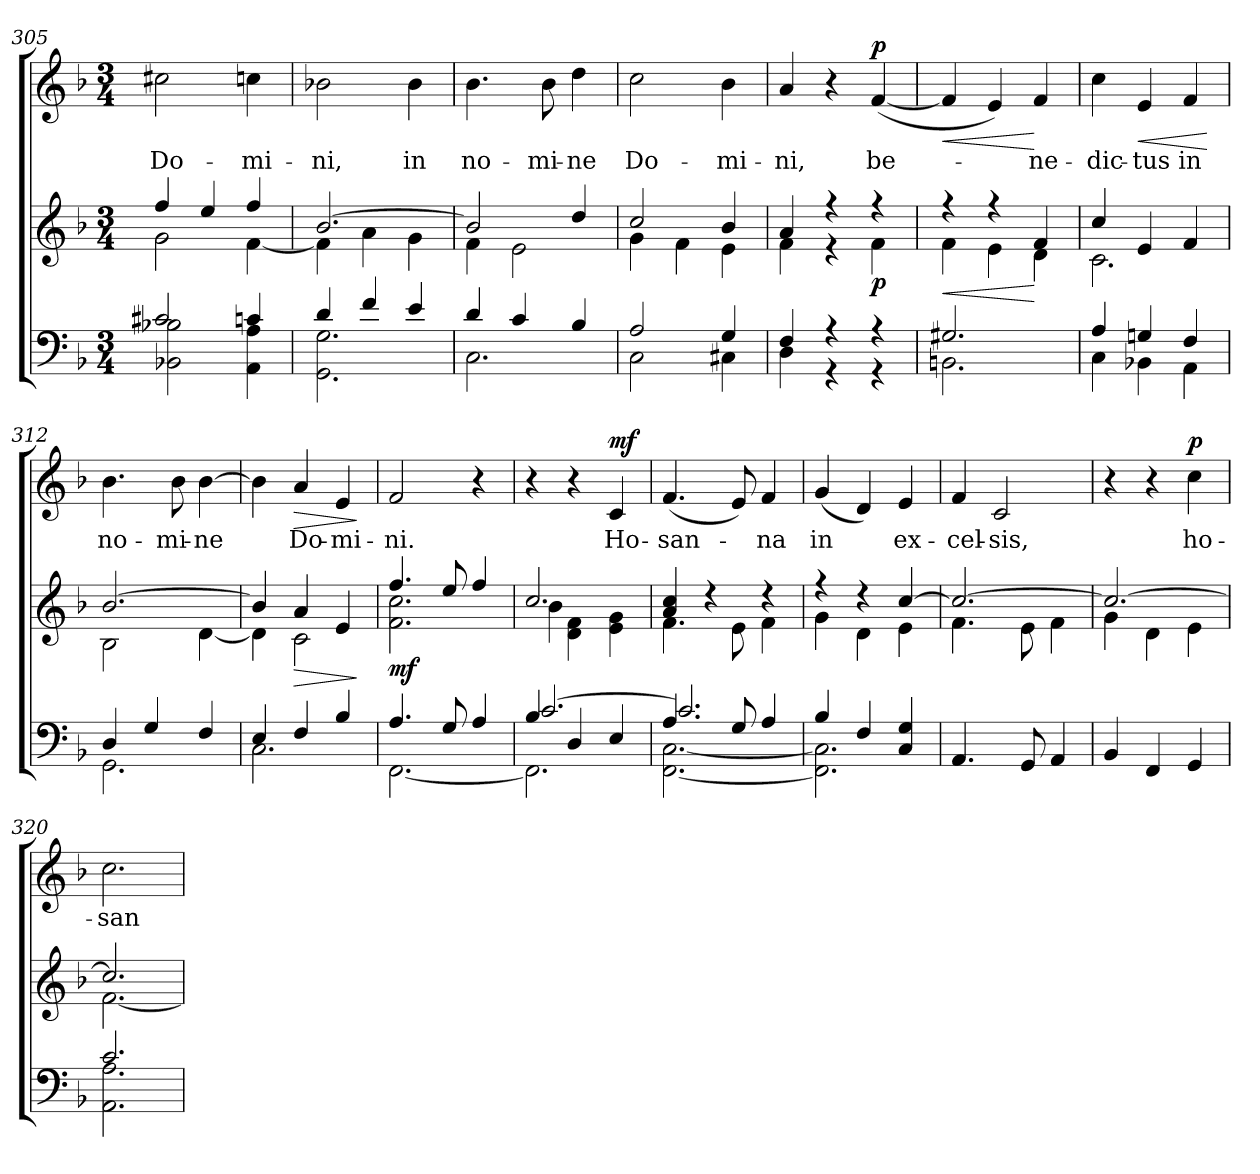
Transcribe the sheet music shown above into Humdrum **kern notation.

**kern	**kern	**dynam	**kern	**text	**dynam
*part2	*part2	*part2	*part1	*part1	*part1
*staff3	*staff2	*staff2/3	*staff1	*staff1	*staff1
*clefF4	*clefG2	*	*clefG2	*	*
*k[b-]	*k[b-]	*	*k[b-]	*	*
*F:	*F:	*	*F:	*	*
*M3/4	*M3/4	*	*M3/4	*	*
=305	=305	=305	=305	=305	=305
*^	*^	*	*	*	*
!	!	!	!	!	!	!LO:LY:b	!
2c#X/	2BB-X\ 2B-X\	4ff/	2g\	.	2cc#X\	Do-	.
.	.	4ee/	.	.	.	.	.
!	!	!	!	!	!	!LO:LY:b	!
4cn/	4AA\ 4A\	4ff/	[<4f\	.	4ccn\	-mi-	.
=306	=306	=306	=306	=306	=306	=306	=306
!	!	!	!	!	!	!LO:LY:b	!
4d/	2.GG\ 2.G\	[>2.b-/	4f\]	.	2b-X\	-ni,	.
4f/	.	.	4a\	.	.	.	.
!	!	!	!	!	!	!LO:LY:b	!
4e/	.	.	4g\	.	4b-\	in	.
=307	=307	=307	=307	=307	=307	=307	=307
!	!	!	!	!	!	!LO:LY:b	!
4d/	2.C\	2b-/]	4f\	.	4.b-\	no-	.
4c/	.	.	2e\	.	.	.	.
!	!	!	!	!	!	!LO:LY:b	!
.	.	.	.	.	8b-\	-mi-	.
!	!	!	!	!	!	!LO:LY:b	!
4B-/	.	4dd/	.	.	4dd\	-ne	.
=308	=308	=308	=308	=308	=308	=308	=308
!	!	!	!	!	!	!LO:LY:b	!
2A/	2C\	2cc/	4g\	.	2cc\	Do-	.
.	.	.	4f\	.	.	.	.
!	!	!	!	!	!	!LO:LY:b	!
4G/	4C#X\	4b-/	4e\	.	4b-\	-mi-	.
!!LO:LB:g=z
=309	=309	=309	=309	=309	=309	=309	=309
!	!	!	!	!	!	!LO:LY:b	!
4F/	4D\	4a/	4f\	.	4a/	-ni,	.
4r	4r	4ree	4re	.	4r	.	.
!	!	!	!	!LO:DY:b	!	!LO:LY:b	!LO:DY:a
4r	4r	4ree	4f\	p	(<[4f/	be-	p
=310	=310	=310	=310	=310	=310	=310	=310
!	!	!	!	!LO:HP:b	!	!	!LO:HP:b
2.G#X/	2.BBn\	4rff	4f\	<	4f/]	.	<
.	.	4ree	4e\	.	4e/)	.	.
!	!	!	!	!	!	!LO:LY:b	!
.	.	4f/	4d\	[	4f/	-ne-	[
=311	=311	=311	=311	=311	=311	=311	=311
!	!	!	!	!	!	!LO:LY:b	!
4A/	4C\	4cc/	2.c\	.	4cc\	-dic-	.
!	!	!	!	!	!	!LO:LY:b	!LO:HP:b
4Gn/	4BB-X\	4e/	.	.	4e/	-tus	<
!	!	!	!	!	!	!LO:LY:b	!
4F/	4AA\	4f/	.	.	4f/	in	.
*v	*v	*	*	*	*	*	*
*	*v	*v	*	*	*	*
.	.	.	.	.	[
=312	=312	=312	=312	=312	=312
*^	*^	*	*	*	*
!	!	!	!	!	!	!LO:LY:b	!
4D/	2.GG\	[>2.b-/	2B-\	.	4.b-\	no-	.
4G/	.	.	.	.	.	.	.
!	!	!	!	!	!	!LO:LY:b	!
.	.	.	.	.	8b-\	-mi-	.
!	!	!	!	!	!	!LO:LY:b	!
4F/	.	.	[<4d\	.	[4b-\	-ne	.
=313	=313	=313	=313	=313	=313	=313	=313
4E/	2.C\	4b-/]	4d\]	.	4b-\]	.	.
!	!	!	!	!LO:HP:b	!	!LO:LY:b	!LO:HP:b
4F/	.	4a/	2c\	>	4a/	Do-	>
!	!	!	!	!	!	!LO:LY:b	!
4B-/	.	4e/	.	.	4e/	-mi-	.
*v	*v	*	*	*	*	*	*
*	*v	*v	*	*	*	*
.	.	]	.	.	]
=314	=314	=314	=314	=314	=314
*^	*^	*	*	*	*
!	!	!	!	!LO:DY:b	!	!LO:LY:b	!
4.A/	[<2.FF\	4.ff/	2.f\ 2.cc\	mf	2f/	-ni.	.
8G/	.	8ee/	.	.	.	.	.
4A/	.	4ff/	.	.	4r	.	.
=315	=315	=315	=315	=315	=315	=315	=315
*	*^	*	*	*	*	*	*
4B-/	2.FF\]	[>2.c/	2.cc/	4b-\	.	4r	.	.
4D/	.	.	.	4d\ 4f\	.	4r	.	.
!	!	!	!	!	!	!	!LO:LY:b	!LO:DY:a
4E/	.	.	.	4e\ 4g\	.	4c/	Ho-	mf
=316	=316	=316	=316	=316	=316	=316	=316	=316
!	!	!	!	!	!	!	!LO:LY:b	!
4.A/	[<2.FF\ [<2.C\	2.c/]	4a/ 4cc/	4.f\	.	(<4.f/	-san-	.
.	.	.	4rdd	.	.	.	.	.
8G/	.	.	.	8e\	.	8e/)	.	.
!	!	!	!	!	!	!	!LO:LY:b	!
4A/	.	.	4rdd	4f\	.	4f/	-na	.
*	*v	*v	*	*	*	*	*	*
!!LO:LB:g=z
=317	=317	=317	=317	=317	=317	=317	=317
!	!	!	!	!	!	!LO:LY:b	!
4B-/	2.FF\] 2.C\]	4ree	4g\	.	(<4g/	in	.
4F/	.	4rdd	4d\	.	4d/)	.	.
!	!	!	!	!	!	!LO:LY:b	!
4C/ 4G/	.	[>4cc/	4e\	.	4e/	ex-	.
*v	*v	*	*	*	*	*	*
=318	=318	=318	=318	=318	=318	=318
!	!	!	!	!	!LO:LY:b	!
4.AA/	2.cc/_	4.f\	.	4f/	-cel-	.
!	!	!	!	!	!LO:LY:b	!
.	.	.	.	2c/	-sis,	.
8GG/	.	8e\	.	.	.	.
4AA/	.	4f\	.	.	.	.
=319	=319	=319	=319	=319	=319	=319
4BB-/	2.cc/_	4g\	.	4r	.	.
4FF/	.	4d\	.	4r	.	.
!	!	!	!	!	!LO:LY:b	!LO:DY:a
4GG/	.	4e\	.	4cc\	ho-	p
=320	=320	=320	=320	=320	=320	=320
*^	*	*	*	*	*	*
!	!	!	!	!	!	!LO:LY:b	!
2.c/	2.AA\ 2.A\	2.cc/]	[<2.f\	.	2.cc\	-san-	.
*v	*v	*	*	*	*	*	*
*	*v	*v	*	*	*	*
=	=	=	=	=	=
*-	*-	*-	*-	*-	*-
